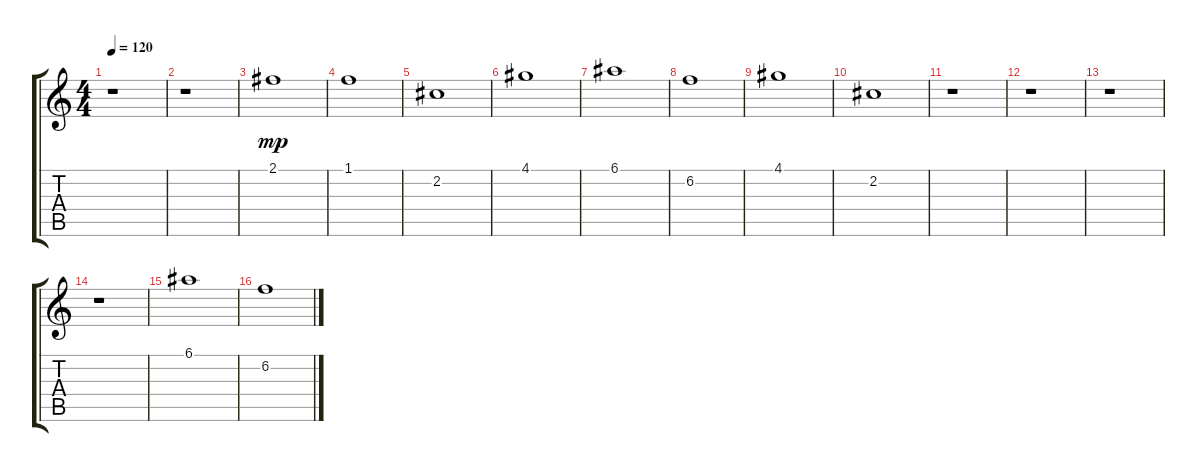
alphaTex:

\track "" {instrument distortionguitar}
\staff {score tabs}
\tuning (E4 B3 G3 D3 A2 E2) {hide}
\ts (4 4)
\tempo 120
\clef g2
\ks c
r.1{dy mp} |
r.1 |
2.1.1 |
1.1.1 |
2.2.1 |
4.1.1 |
6.1.1 |
6.2.1 |
4.1.1 |
2.2.1 |
r.1 |
r.1 |
r.1 |
r.1 |
6.1.1 |
6.2.1
